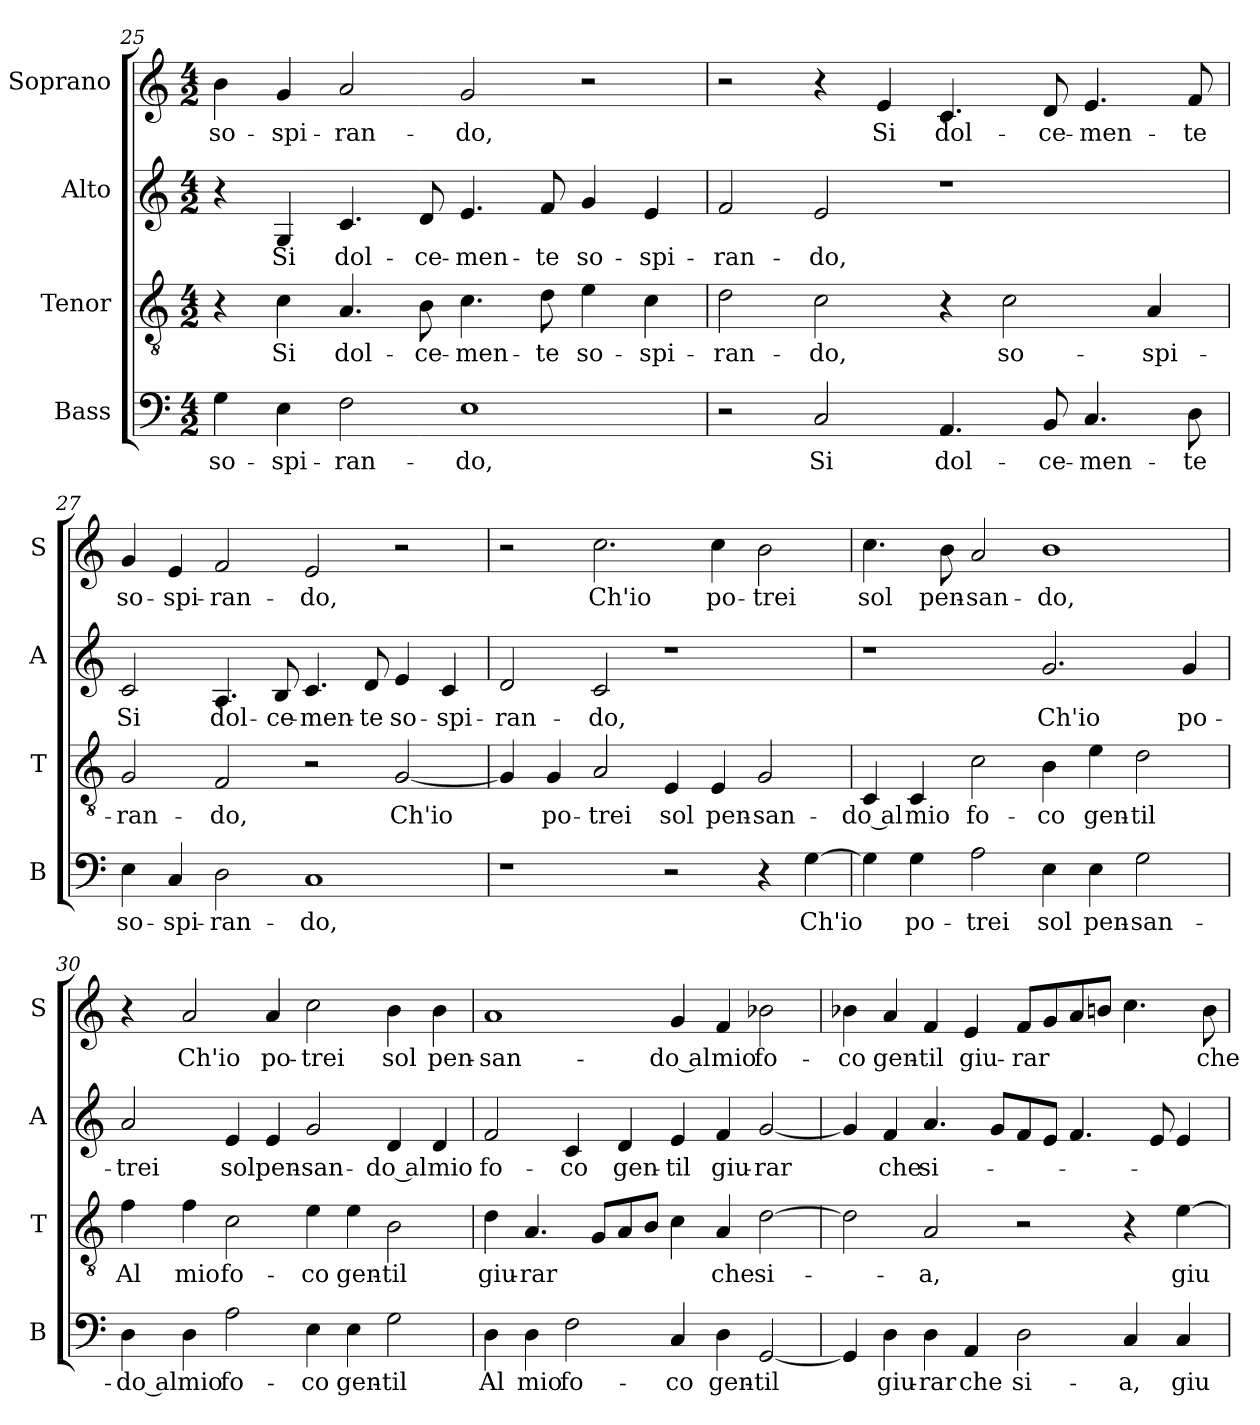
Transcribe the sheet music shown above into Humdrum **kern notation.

**kern	**text	**kern	**text	**kern	**text	**kern	**text
*part4	*part4	*part3	*part3	*part2	*part2	*part1	*part1
*staff4	*staff4	*staff3	*staff3	*staff2	*staff2	*staff1	*staff1
*I"Bass	*	*I"Tenor	*	*I"Alto	*	*I"Soprano	*
*I'B	*	*I'T	*	*I'A	*	*I'S	*
!!LO:LB:g=z
*clefF4	*	*clefGv2	*	*clefG2	*	*clefG2	*
*k[]	*	*k[]	*	*k[]	*	*k[]	*
*C:	*	*C:	*	*C:	*	*C:	*
*M4/2	*	*M4/2	*	*M4/2	*	*M4/2	*
=25	=25	=25	=25	=25	=25	=25	=25
!	!LO:LY:b	!	!	!	!	!	!LO:LY:b
4G\	so-	4r	.	4r	.	4b\	so-
!	!LO:LY:b	!	!LO:LY:b	!	!LO:LY:b	!	!LO:LY:b
4E\	-spi-	4c\	Si	4G/	Si	4g/	-spi-
!	!LO:LY:b	!	!LO:LY:b	!	!LO:LY:b	!	!LO:LY:b
2F\	-ran-	4.A/	dol-	4.c/	dol-	2a/	-ran-
!	!	!	!LO:LY:b	!	!LO:LY:b	!	!
.	.	8B\	-ce-	8d/	-ce-	.	.
!	!LO:LY:b	!	!LO:LY:b	!	!LO:LY:b	!	!LO:LY:b
1E	-do,	4.c\	-men-	4.e/	-men-	2g/	-do,
!	!	!	!LO:LY:b	!	!LO:LY:b	!	!
.	.	8d\	-te	8f/	-te	.	.
!	!	!	!LO:LY:b	!	!LO:LY:b	!	!
.	.	4e\	so-	4g/	so-	2r	.
!	!	!	!LO:LY:b	!	!LO:LY:b	!	!
.	.	4c\	-spi-	4e/	-spi-	.	.
=26	=26	=26	=26	=26	=26	=26	=26
!	!	!	!LO:LY:b	!	!LO:LY:b	!	!
2r	.	2d\	-ran-	2f/	-ran-	2r	.
!	!LO:LY:b	!	!LO:LY:b	!	!LO:LY:b	!	!
2C/	Si	2c\	-do,	2e/	-do,	4r	.
!	!	!	!	!	!	!	!LO:LY:b
.	.	.	.	.	.	4e/	Si
!	!LO:LY:b	!	!	!	!	!	!LO:LY:b
4.AA/	dol-	4r	.	1r	.	4.c/	dol-
!	!	!	!LO:LY:b	!	!	!	!
.	.	2c\	so-	.	.	.	.
!	!LO:LY:b	!	!	!	!	!	!LO:LY:b
8BB/	-ce-	.	.	.	.	8d/	-ce-
!	!LO:LY:b	!	!	!	!	!	!LO:LY:b
4.C/	-men-	.	.	.	.	4.e/	-men-
!	!	!	!LO:LY:b	!	!	!	!
.	.	4A/	-spi-	.	.	.	.
!	!LO:LY:b	!	!	!	!	!	!LO:LY:b
8D\	-te	.	.	.	.	8f/	-te
=27	=27	=27	=27	=27	=27	=27	=27
!	!LO:LY:b	!	!LO:LY:b	!	!LO:LY:b	!	!LO:LY:b
4E\	so-	2G/	-ran-	2c/	Si	4g/	so-
!	!LO:LY:b	!	!	!	!	!	!LO:LY:b
4C/	-spi-	.	.	.	.	4e/	-spi-
!	!LO:LY:b	!	!LO:LY:b	!	!LO:LY:b	!	!LO:LY:b
2D\	-ran-	2F/	-do,	4.A/	dol-	2f/	-ran-
!	!	!	!	!	!LO:LY:b	!	!
.	.	.	.	8B/	-ce-	.	.
!	!LO:LY:b	!	!	!	!LO:LY:b	!	!LO:LY:b
1C	-do,	2r	.	4.c/	-men-	2e/	-do,
!	!	!	!	!	!LO:LY:b	!	!
.	.	.	.	8d/	-te	.	.
!	!	!	!LO:LY:b	!	!LO:LY:b	!	!
.	.	[2G/	Ch'io	4e/	so-	2r	.
!	!	!	!	!	!LO:LY:b	!	!
.	.	.	.	4c/	-spi-	.	.
!!LO:PB:g=z
=28	=28	=28	=28	=28	=28	=28	=28
!	!	!	!	!	!LO:LY:b	!	!
1r	.	4G/]	.	2d/	-ran-	2r	.
!	!	!	!LO:LY:b	!	!	!	!
.	.	4G/	po-	.	.	.	.
!	!	!	!LO:LY:b	!	!LO:LY:b	!	!LO:LY:b
.	.	2A/	-trei	2c/	-do,	2.cc\	Ch'io
!	!	!	!LO:LY:b	!	!	!	!
2r	.	4E/	sol	1r	.	.	.
!	!	!	!LO:LY:b	!	!	!	!LO:LY:b
.	.	4E/	pen-	.	.	4cc\	po-
!	!	!	!LO:LY:b	!	!	!	!LO:LY:b
4r	.	2G/	-san-	.	.	2b\	-trei
!	!LO:LY:b	!	!	!	!	!	!
[4G\	Ch'io	.	.	.	.	.	.
=29	=29	=29	=29	=29	=29	=29	=29
!	!	!	!LO:LY:b	!	!	!	!LO:LY:b
4G\]	.	4C/	-do al	1r	.	4.cc\	sol
!	!LO:LY:b	!	!LO:LY:b	!	!	!	!
4G\	po-	4C/	mio	.	.	.	.
!	!	!	!	!	!	!	!LO:LY:b
.	.	.	.	.	.	8b\	pen-
!	!LO:LY:b	!	!LO:LY:b	!	!	!	!LO:LY:b
2A\	-trei	2c\	fo-	.	.	2a/	-san-
!	!LO:LY:b	!	!LO:LY:b	!	!LO:LY:b	!	!LO:LY:b
4E\	sol	4B\	-co	2.g/	Ch'io	1b	-do,
!	!LO:LY:b	!	!LO:LY:b	!	!	!	!
4E\	pen-	4e\	gen-	.	.	.	.
!	!LO:LY:b	!	!LO:LY:b	!	!	!	!
2G\	-san-	2d\	-til	.	.	.	.
!	!	!	!	!	!LO:LY:b	!	!
.	.	.	.	4g/	po-	.	.
=30	=30	=30	=30	=30	=30	=30	=30
!	!LO:LY:b	!	!LO:LY:b	!	!LO:LY:b	!	!
4D\	-do al	4f\	Al	2a/	-trei	4r	.
!	!LO:LY:b	!	!LO:LY:b	!	!	!	!LO:LY:b
4D\	mio	4f\	mio	.	.	2a/	Ch'io
!	!LO:LY:b	!	!LO:LY:b	!	!LO:LY:b	!	!
2A\	fo-	2c\	fo-	4e/	sol	.	.
!	!	!	!	!	!LO:LY:b	!	!LO:LY:b
.	.	.	.	4e/	pen-	4a/	po-
!	!LO:LY:b	!	!LO:LY:b	!	!LO:LY:b	!	!LO:LY:b
4E\	-co	4e\	-co	2g/	-san-	2cc\	-trei
!	!LO:LY:b	!	!LO:LY:b	!	!	!	!
4E\	gen-	4e\	gen-	.	.	.	.
!	!LO:LY:b	!	!LO:LY:b	!	!LO:LY:b	!	!LO:LY:b
2G\	-til	2B\	-til	4d/	-do al	4b\	sol
!	!	!	!	!	!LO:LY:b	!	!LO:LY:b
.	.	.	.	4d/	mio	4b\	pen-
!!LO:LB:g=z
=31	=31	=31	=31	=31	=31	=31	=31
!	!LO:LY:b	!	!LO:LY:b	!	!LO:LY:b	!	!LO:LY:b
4D\	Al	4d\	giu-	2f/	fo-	1a	-san-
!	!LO:LY:b	!	!LO:LY:b	!	!	!	!
4D\	mio	4.A/	-rar	.	.	.	.
!	!LO:LY:b	!	!	!	!LO:LY:b	!	!
2F\	fo-	.	.	4c/	-co	.	.
.	.	8G/L	.	.	.	.	.
!	!	!	!	!	!LO:LY:b	!	!
.	.	8A/	.	4d/	gen-	.	.
.	.	8B/J	.	.	.	.	.
!	!LO:LY:b	!	!	!	!LO:LY:b	!	!LO:LY:b
4C/	-co	4c\	.	4e/	-til	4g/	-do al
!	!LO:LY:b	!	!LO:LY:b	!	!LO:LY:b	!	!LO:LY:b
4D\	gen-	4A/	che	4f/	giu-	4f/	mio
!	!LO:LY:b	!	!LO:LY:b	!	!LO:LY:b	!	!LO:LY:b
[2GG/	-til	[2d\	si-	[2g/	-rar	2b-X\	fo-
=32	=32	=32	=32	=32	=32	=32	=32
!	!	!	!	!	!	!	!LO:LY:b
4GG/]	.	2d\]	.	4g/]	.	4b-X\	-co
!	!LO:LY:b	!	!	!	!LO:LY:b	!	!LO:LY:b
4D\	giu-	.	.	4f/	che	4a/	gen-
!	!LO:LY:b	!	!LO:LY:b	!	!LO:LY:b	!	!LO:LY:b
4D\	-rar	2A/	-a,	4.a/	si-	4f/	-til
!	!LO:LY:b	!	!	!	!	!	!LO:LY:b
4AA/	che	.	.	.	.	4e/	giu-
.	.	.	.	8g/L	.	.	.
!	!LO:LY:b	!	!	!	!	!	!LO:LY:b
2D\	si-	2r	.	8f/	.	8f/L	-rar
.	.	.	.	8e/J	.	8g/	.
.	.	.	.	4.f/	.	8a/	.
.	.	.	.	.	.	8bn/J	.
!	!LO:LY:b	!	!	!	!	!	!
4C/	-a,	4r	.	.	.	4.cc\	.
.	.	.	.	8e/	.	.	.
!	!LO:LY:b	!	!LO:LY:b	!	!	!	!
4C/	giu-	[4e\	giu-	4e/	.	.	.
!	!	!	!	!	!	!	!LO:LY:b
.	.	.	.	.	.	8b\	che
=	=	=	=	=	=	=	=
*-	*-	*-	*-	*-	*-	*-	*-
